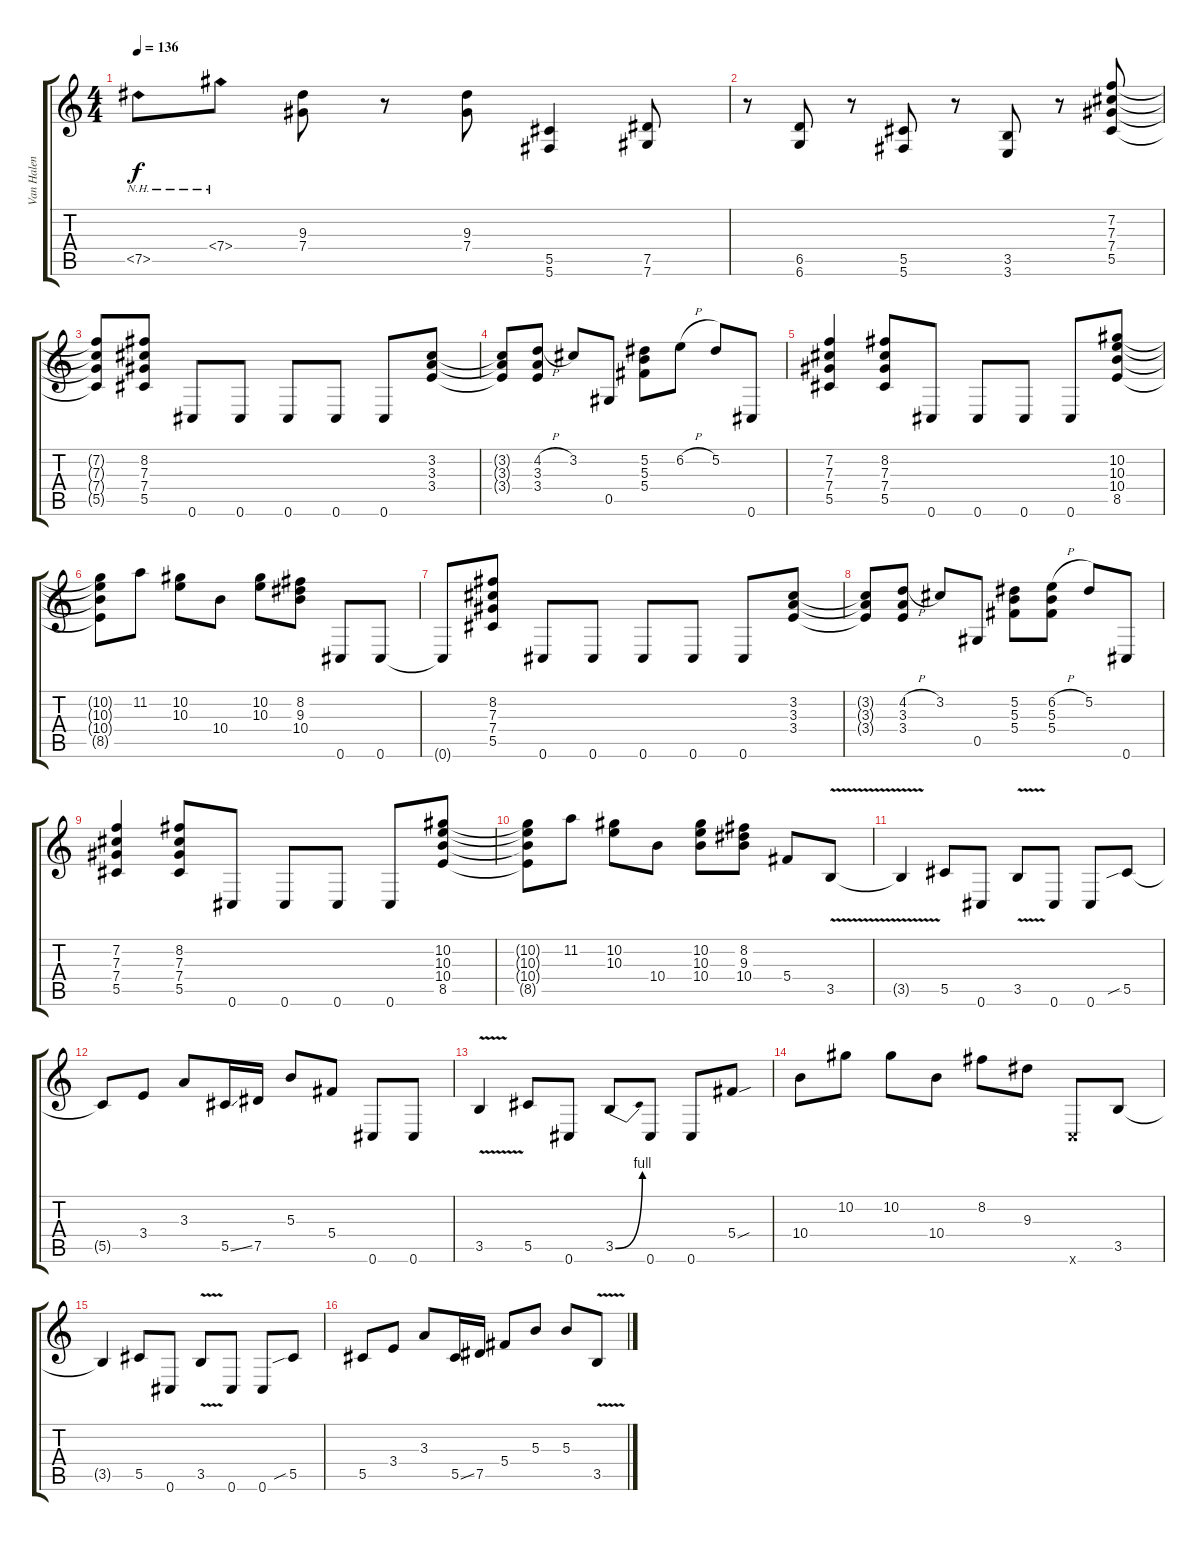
\track ("Van Halen Rhythm" "Van Halen ") {instrument overdrivenguitar}
\staff {score tabs}
\tuning (Eb4 Bb3 Gb3 Db3 Ab2 Db2) {hide}
\ts (4 4)
\tempo 136
\clef g2
\ks c
7.5{nh}.8{dy f} 7.4{nh}.8 (9.3 7.4).8 r.8 (9.3 7.4).8 (5.5 5.6).4 (7.5 7.6).8 |
r.8 (6.5 6.6).8 r.8 (5.5 5.6).8 r.8 (3.5 3.6).8 r.8 (7.2 7.3 7.4 5.5).8 |
(7.2{t} 7.3{t} 7.4{t} 5.5{t}).8 (8.2 7.3 7.4 5.5).8 0.6.8 0.6.8 0.6.8 0.6.8 0.6.8 (3.2 3.3 3.4).8 |
(3.2{t} 3.3{t} 3.4{t}).8 (4.2{h} 3.3 3.4).8 3.2.8 0.5.8 (5.2 5.3 5.4).8 6.2{h}.8 5.2.8 0.6.8 |
(7.2 7.3 7.4 5.5).4 (8.2 7.3 7.4 5.5).8 0.6.8 0.6.8 0.6.8 0.6.8 (10.2 10.3 10.4 8.5).8 |
(10.2{t} 10.3{t} 10.4{t} 8.5{t}).8 11.2.8 (10.2 10.3).8 10.4.8 (10.2 10.3).8 (8.2 9.3 10.4).8 0.6.8 0.6.8 |
0.6{t}.8 (8.2 7.3 7.4 5.5).8 0.6.8 0.6.8 0.6.8 0.6.8 0.6.8 (3.2 3.3 3.4).8 |
(3.2{t} 3.3{t} 3.4{t}).8 (4.2{h} 3.3 3.4).8 3.2.8 0.5.8 (5.2 5.3 5.4).8 (6.2{h} 5.3 5.4).8 5.2.8 0.6.8 |
(7.2 7.3 7.4 5.5).4 (8.2 7.3 7.4 5.5).8 0.6.8 0.6.8 0.6.8 0.6.8 (10.2 10.3 10.4 8.5).8 |
(10.2{t} 10.3{t} 10.4{t} 8.5{t}).8 11.2.8 (10.2 10.3).8 10.4.8 (10.2 10.3 10.4).8 (8.2 9.3 10.4).8 5.4.8 3.5{v}.8 |
3.5{t}.4 5.5.8 0.6.8 3.5{v}.8 0.6.8 0.6.8 5.5{sib}.8 |
5.5{t}.8 3.4.8 3.3.8 5.5{ss}.16 7.5.16 5.3.8 5.4.8 0.6.8 0.6.8 |
3.5{v}.4 5.5.8 0.6.8 3.5{be (bend 0 0 60 4)}.8 0.6.8 0.6.8 5.4{sou}.8 |
10.4.8 10.2.8 10.2.8 10.4.8 8.2.8 9.3.8 -1.6{x}.8 3.5.8 |
3.5{t}.4 5.5.8 0.6.8 3.5{v}.8 0.6.8 0.6.8 5.5{sib}.8 |
5.5.8 3.4.8 3.3.8 5.5{ss}.16 7.5.16 5.4.8 5.3.8 5.3.8 3.5{v}.8
